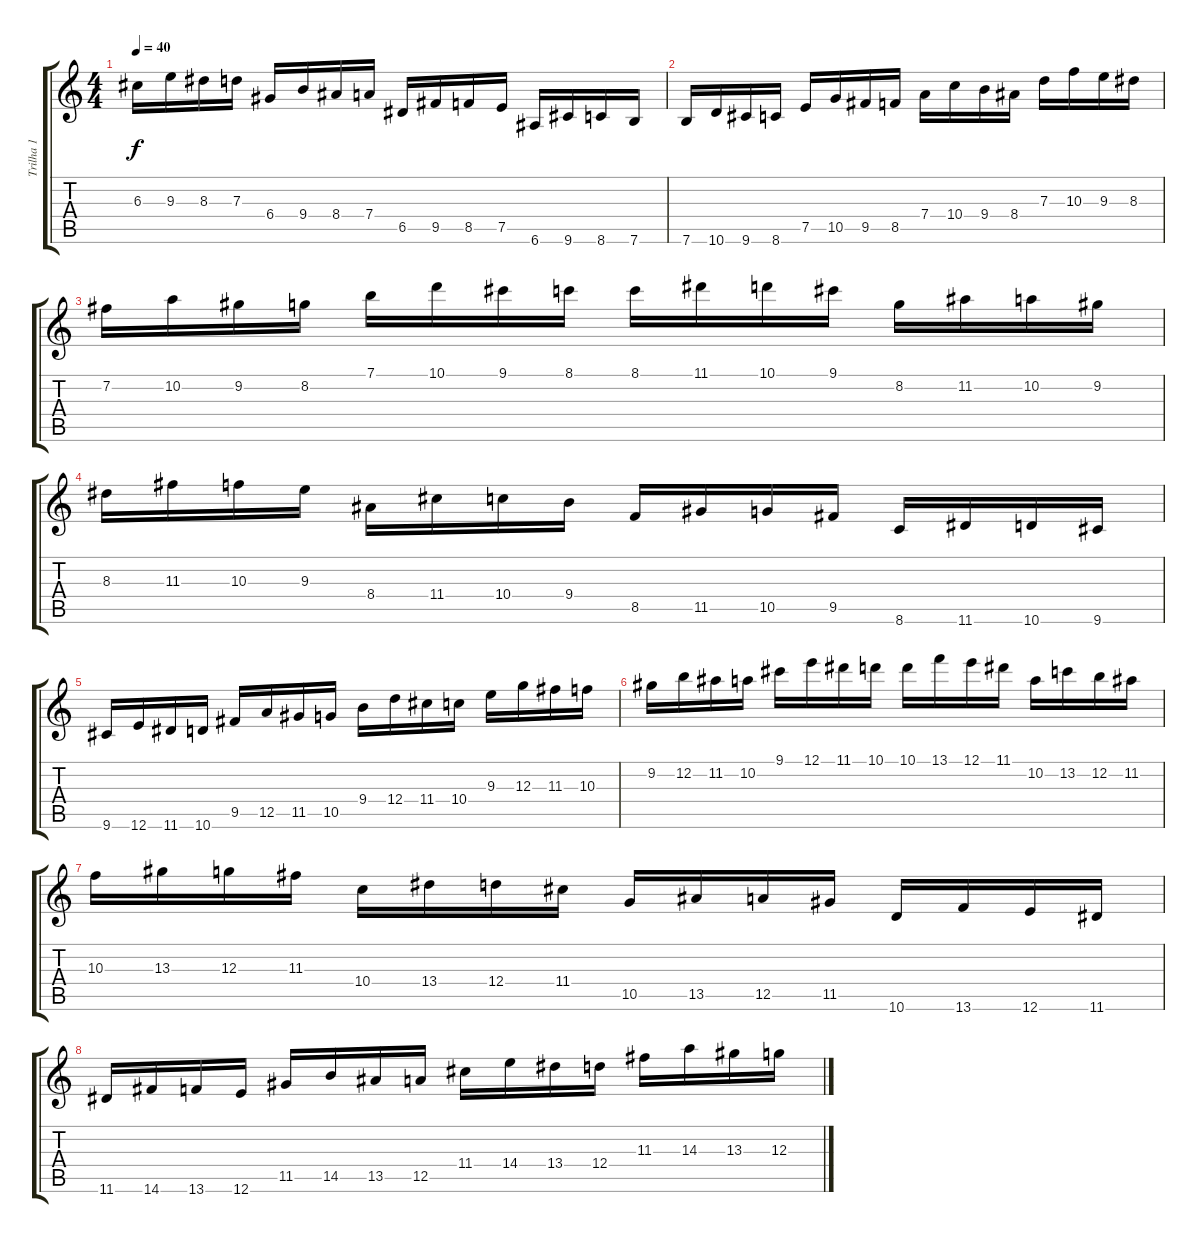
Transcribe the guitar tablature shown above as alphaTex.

\track ("Trilha 1" "Trilha 1") {instrument electricguitarclean}
\staff {score tabs}
\tuning (E4 B3 G3 D3 A2 E2) {hide}
\ts (4 4)
\tempo 40
\clef g2
\ks c
6.3.16{dy f} 9.3.16 8.3.16 7.3.16 6.4.16 9.4.16 8.4.16 7.4.16 6.5.16 9.5.16 8.5.16 7.5.16 6.6.16 9.6.16 8.6.16 7.6.16 |
7.6.16 10.6.16 9.6.16 8.6.16 7.5.16 10.5.16 9.5.16 8.5.16 7.4.16 10.4.16 9.4.16 8.4.16 7.3.16 10.3.16 9.3.16 8.3.16 |
7.2.16 10.2.16 9.2.16 8.2.16 7.1.16 10.1.16 9.1.16 8.1.16 8.1.16 11.1.16 10.1.16 9.1.16 8.2.16 11.2.16 10.2.16 9.2.16 |
8.3.16 11.3.16 10.3.16 9.3.16 8.4.16 11.4.16 10.4.16 9.4.16 8.5.16 11.5.16 10.5.16 9.5.16 8.6.16 11.6.16 10.6.16 9.6.16 |
9.6.16 12.6.16 11.6.16 10.6.16 9.5.16 12.5.16 11.5.16 10.5.16 9.4.16 12.4.16 11.4.16 10.4.16 9.3.16 12.3.16 11.3.16 10.3.16 |
9.2.16 12.2.16 11.2.16 10.2.16 9.1.16 12.1.16 11.1.16 10.1.16 10.1.16 13.1.16 12.1.16 11.1.16 10.2.16 13.2.16 12.2.16 11.2.16 |
10.3.16 13.3.16 12.3.16 11.3.16 10.4.16 13.4.16 12.4.16 11.4.16 10.5.16 13.5.16 12.5.16 11.5.16 10.6.16 13.6.16 12.6.16 11.6.16 |
11.6.16 14.6.16 13.6.16 12.6.16 11.5.16 14.5.16 13.5.16 12.5.16 11.4.16 14.4.16 13.4.16 12.4.16 11.3.16 14.3.16 13.3.16 12.3.16
